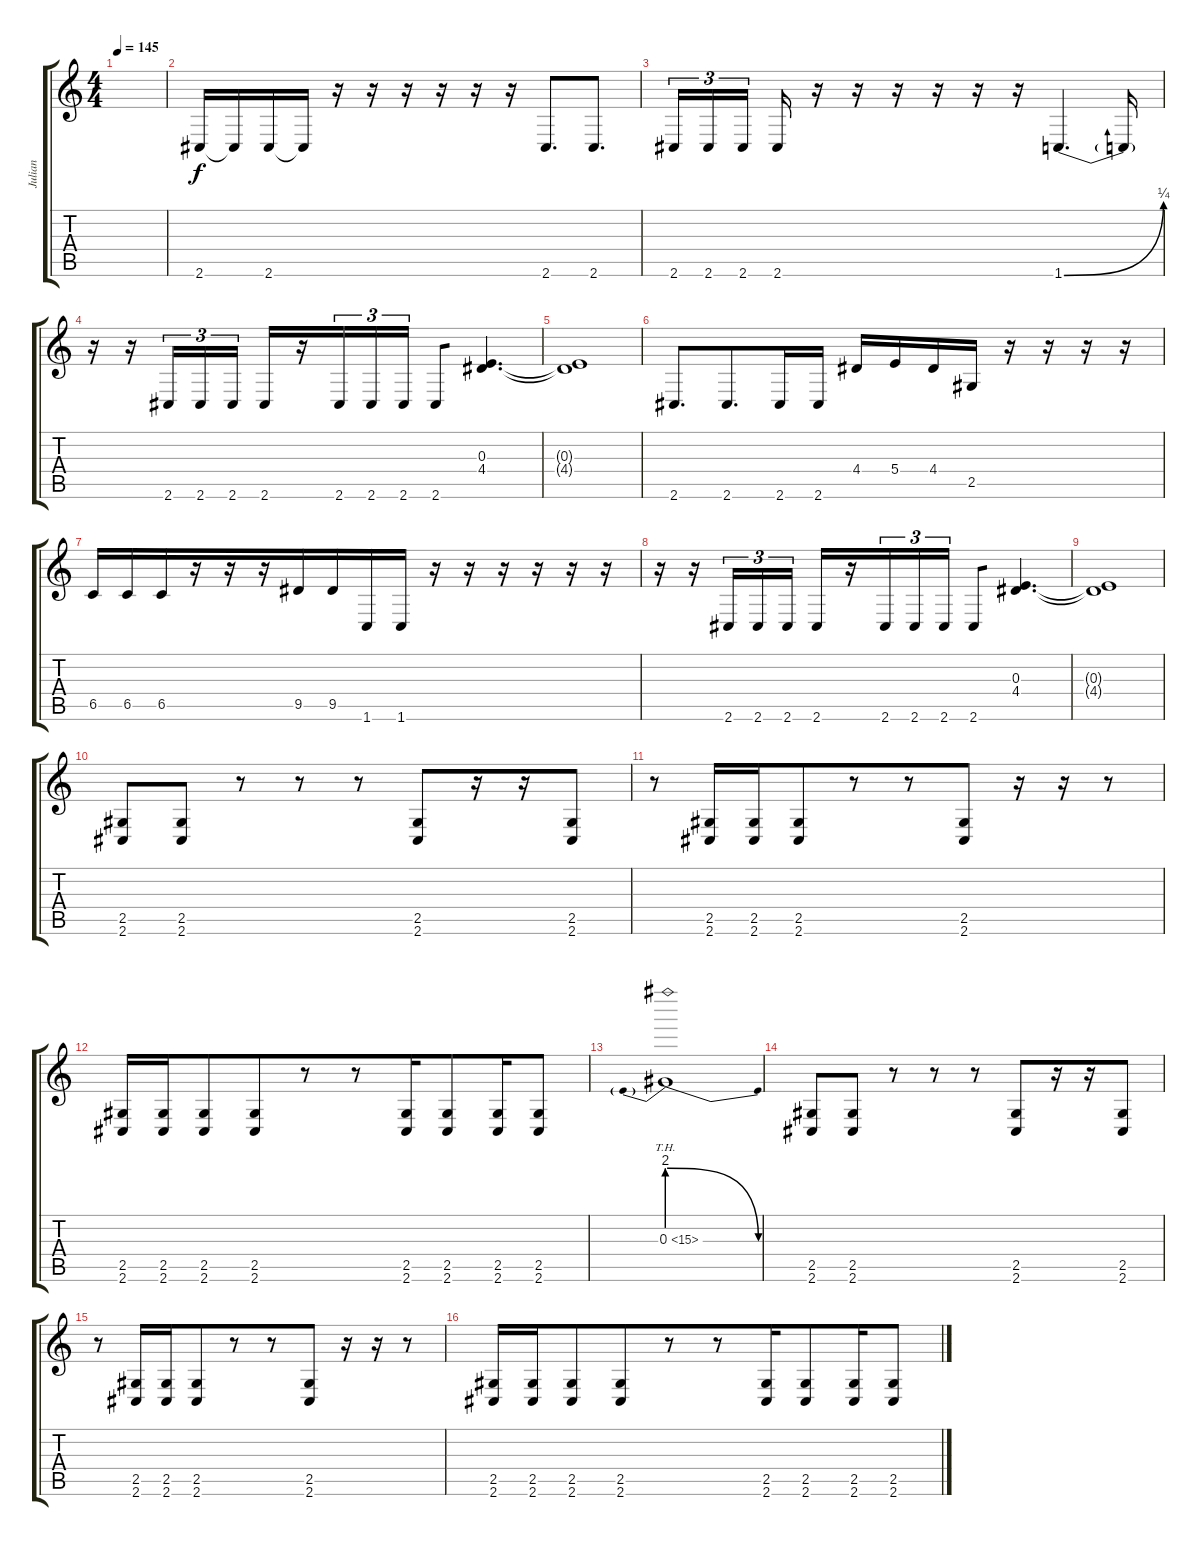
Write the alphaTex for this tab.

\track ("Julian" "Julian") {instrument overdrivenguitar}
\staff {score tabs}
\tuning (Db4 Ab3 E3 B2 Gb2 B1) {hide}
\ts (4 4)
\tempo 145
\clef g2
\ks c
|
2.6.16 2.6{t}.16 2.6.16{beam merge} 2.6{t}.16 r.16{beam merge} r.16{beam merge} r.16 r.16 r.16{beam merge} r.16{beam merge} 2.6.8{d beam merge} 2.6.8{d} |
2.6.16{tu (3 2) beam merge} 2.6.16{tu (3 2)} 2.6.16{tu (3 2) beam splitsecondary} 2.6.16 r.16 r.16 r.16 r.16{beam merge} r.16 r.16{beam merge} 1.6{be (bend 0 0 60 1)}.4{d} 1.6{t}.16 |
r.16 r.16 2.6.16{tu (3 2) beam merge} 2.6.16{tu (3 2)} 2.6.16{tu (3 2)} 2.6.16{beam merge} r.16 2.6.16{tu (3 2) beam merge} 2.6.16{tu (3 2)} 2.6.16{tu (3 2)} 2.6.8{beam merge} (0.3 4.4).4{d} |
(0.3{t} 4.4{t}).1 |
2.6.8{d} 2.6.8{d beam merge} 2.6.16 2.6.16 4.4.16 5.4.16{beam merge} 4.4.16 2.5.16{beam merge} r.16 r.16 r.16 r.16 |
6.5.16{beam merge} 6.5.16{beam merge} 6.5.16{beam merge} r.16{beam merge} r.16{beam merge} r.16{beam merge} 9.5.16{beam merge} 9.5.16{beam merge} 1.6.16{beam merge} 1.6.16{beam merge} r.16{beam merge} r.16{beam merge} r.16{beam merge} r.16{beam merge} r.16{beam merge} r.16 |
r.16 r.16 2.6.16{tu (3 2) beam merge} 2.6.16{tu (3 2)} 2.6.16{tu (3 2)} 2.6.16{beam merge} r.16 2.6.16{tu (3 2) beam merge} 2.6.16{tu (3 2)} 2.6.16{tu (3 2)} 2.6.8{beam merge} (0.3 4.4).4{d} |
(0.3{t} 4.4{t}).1 |
(2.5 2.6).8 (2.5 2.6).8 r.8{beam merge} r.8 r.8 (2.5 2.6).8{beam merge} r.16 r.16{beam merge} (2.5 2.6).8 |
r.8 (2.5 2.6).16 (2.5 2.6).16{beam merge} (2.5 2.6).8{beam merge} r.8 r.8 (2.5 2.6).8{beam merge} r.16 r.16{beam merge} r.8 |
(2.5 2.6).16{beam merge} (2.5 2.6).16 (2.5 2.6).8{beam merge} (2.5 2.6).8{beam merge} r.8 r.8{beam merge} (2.5 2.6).16 (2.5 2.6).8{beam merge} (2.5 2.6).16{beam merge} (2.5 2.6).8 |
0.3{be (prebendrelease 0 8 60 0) th 15}.1 |
(2.5 2.6).8 (2.5 2.6).8 r.8{beam merge} r.8 r.8 (2.5 2.6).8{beam merge} r.16 r.16{beam merge} (2.5 2.6).8 |
r.8 (2.5 2.6).16 (2.5 2.6).16{beam merge} (2.5 2.6).8{beam merge} r.8 r.8 (2.5 2.6).8{beam merge} r.16 r.16{beam merge} r.8 |
(2.5 2.6).16{beam merge} (2.5 2.6).16 (2.5 2.6).8{beam merge} (2.5 2.6).8{beam merge} r.8 r.8{beam merge} (2.5 2.6).16 (2.5 2.6).8{beam merge} (2.5 2.6).16{beam merge} (2.5 2.6).8
